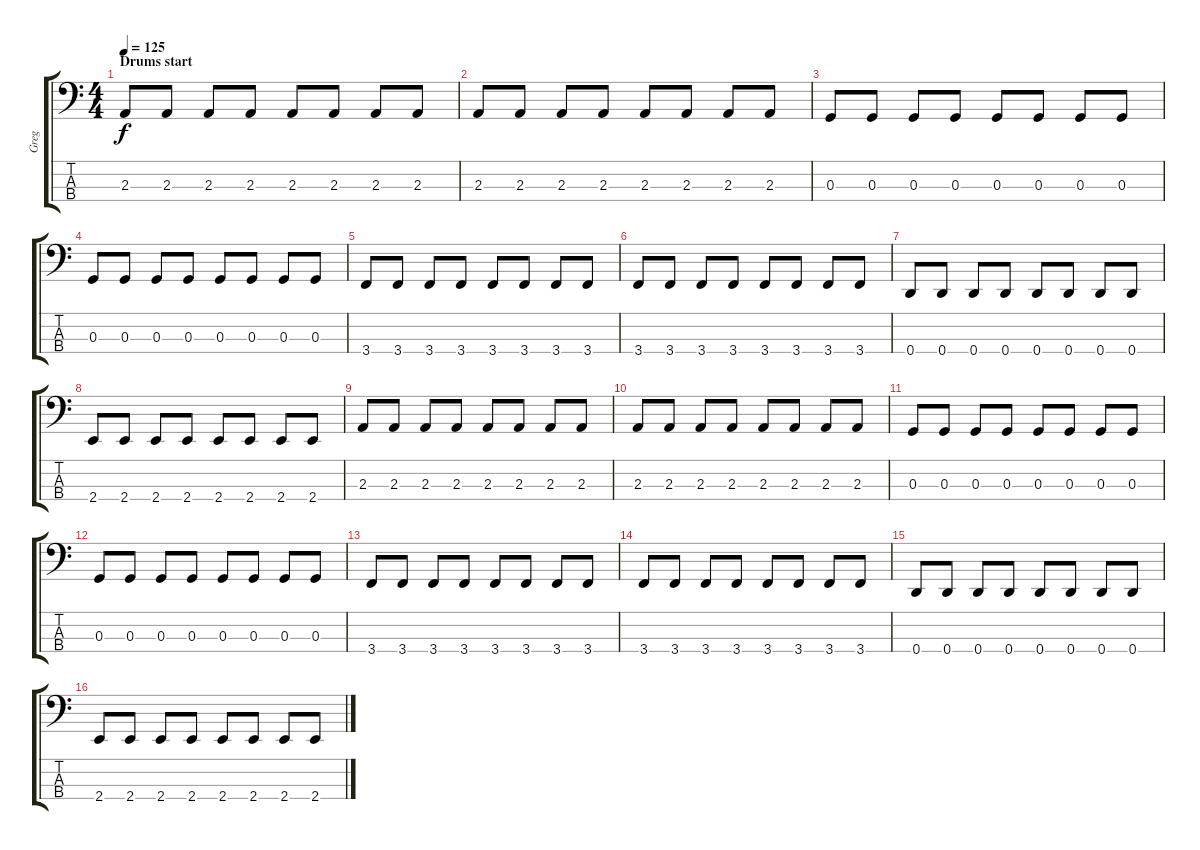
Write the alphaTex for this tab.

\track ("Greg" "Greg") {instrument electricbasspick}
\staff {score tabs}
\tuning (F2 C2 G1 D1) {hide}
\ts (4 4)
\section ("" "Drums start")
\tempo 125
\clef f4
\ks c
2.3.8{dy f} 2.3.8 2.3.8 2.3.8 2.3.8 2.3.8 2.3.8 2.3.8 |
2.3.8 2.3.8 2.3.8 2.3.8 2.3.8 2.3.8 2.3.8 2.3.8 |
0.3.8 0.3.8 0.3.8 0.3.8 0.3.8 0.3.8 0.3.8 0.3.8 |
0.3.8 0.3.8 0.3.8 0.3.8 0.3.8 0.3.8 0.3.8 0.3.8 |
3.4.8 3.4.8 3.4.8 3.4.8 3.4.8 3.4.8 3.4.8 3.4.8 |
3.4.8 3.4.8 3.4.8 3.4.8 3.4.8 3.4.8 3.4.8 3.4.8 |
0.4.8 0.4.8 0.4.8 0.4.8 0.4.8 0.4.8 0.4.8 0.4.8 |
2.4.8 2.4.8 2.4.8 2.4.8 2.4.8 2.4.8 2.4.8 2.4.8 |
2.3.8 2.3.8 2.3.8 2.3.8 2.3.8 2.3.8 2.3.8 2.3.8 |
2.3.8 2.3.8 2.3.8 2.3.8 2.3.8 2.3.8 2.3.8 2.3.8 |
0.3.8 0.3.8 0.3.8 0.3.8 0.3.8 0.3.8 0.3.8 0.3.8 |
0.3.8 0.3.8 0.3.8 0.3.8 0.3.8 0.3.8 0.3.8 0.3.8 |
3.4.8 3.4.8 3.4.8 3.4.8 3.4.8 3.4.8 3.4.8 3.4.8 |
3.4.8 3.4.8 3.4.8 3.4.8 3.4.8 3.4.8 3.4.8 3.4.8 |
0.4.8 0.4.8 0.4.8 0.4.8 0.4.8 0.4.8 0.4.8 0.4.8 |
2.4.8 2.4.8 2.4.8 2.4.8 2.4.8 2.4.8 2.4.8 2.4.8
